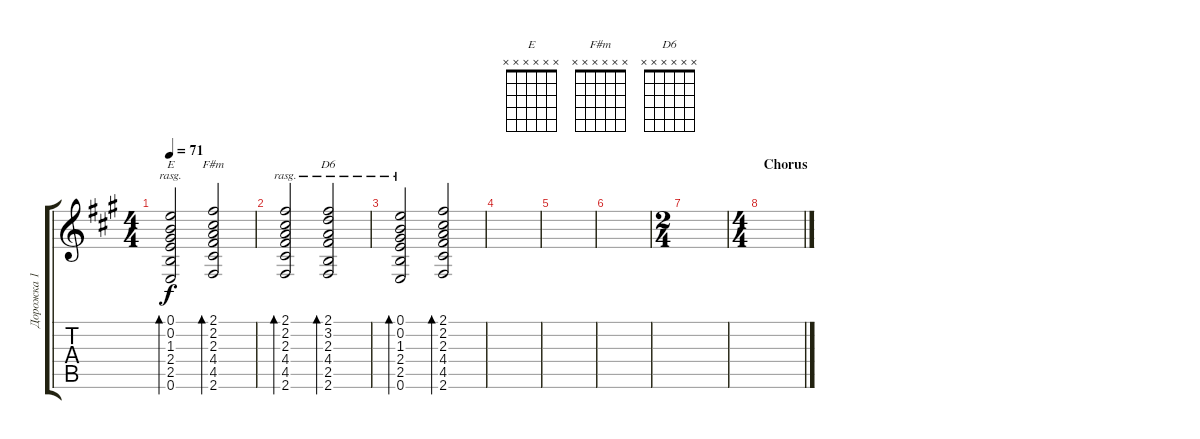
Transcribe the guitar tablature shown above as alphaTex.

\track ("Дорожка 1" "Дорожка 1") {instrument acousticguitarnylon}
\staff {score tabs}
\tuning (E4 B3 G3 D3 A2 E2) {hide}
\chord ("E" x x x x x x)
\chord ("F#m" x x x x x x)
\chord ("D6" x x x x x x)
\ts (4 4)
\tempo 71
\clef g2
\ks f#minor
(0.1 0.2 1.3 2.4 2.5 0.6).2{bd 120 ch "E" rasg ii dy f} (2.1 2.2 2.3 4.4 4.5 2.6).2{bd 120 ch "F#m"} |
(2.1 2.2 2.3 4.4 4.5 2.6).2{bd 120 rasg ii} (2.1 3.2 2.3 4.4 2.5 2.6).2{bd 120 ch "D6" rasg ii} |
(0.1 0.2 1.3 2.4 2.5 0.6).2{bd 120 rasg ii} (2.1 2.2 2.3 4.4 4.5 2.6).2{bd 120} |
|
|
|
\ts (2 4)
|
\ts (4 4)
\section ("" "Chorus")
